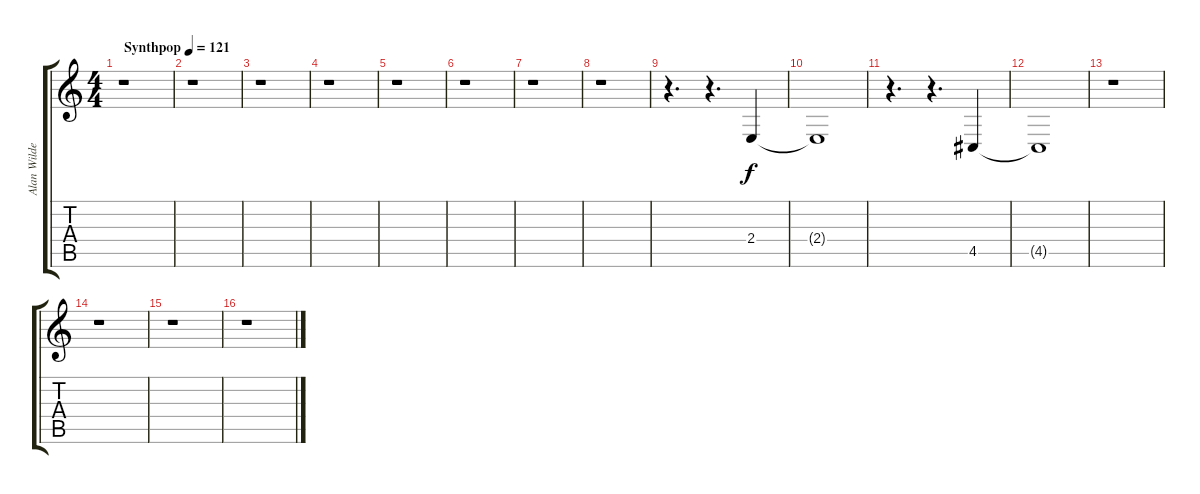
\track ("Alan Wilder - Back Vocal" "Alan Wilde") {instrument tenorsax}
\staff {score tabs}
\tuning (E4 B3 G3 D3 A2 E2) {hide}
\ts (4 4)
\tempo (121 "Synthpop")
\clef g2
\ks c
r.1{dy f instrument tenorsax} |
r.1 |
r.1 |
r.1 |
r.1 |
r.1 |
r.1 |
r.1 |
r.4{d} r.4{d} 2.4.4 |
2.4{t}.1 |
r.4{d} r.4{d} 4.5.4 |
4.5{t}.1 |
r.1 |
r.1 |
r.1 |
r.1
